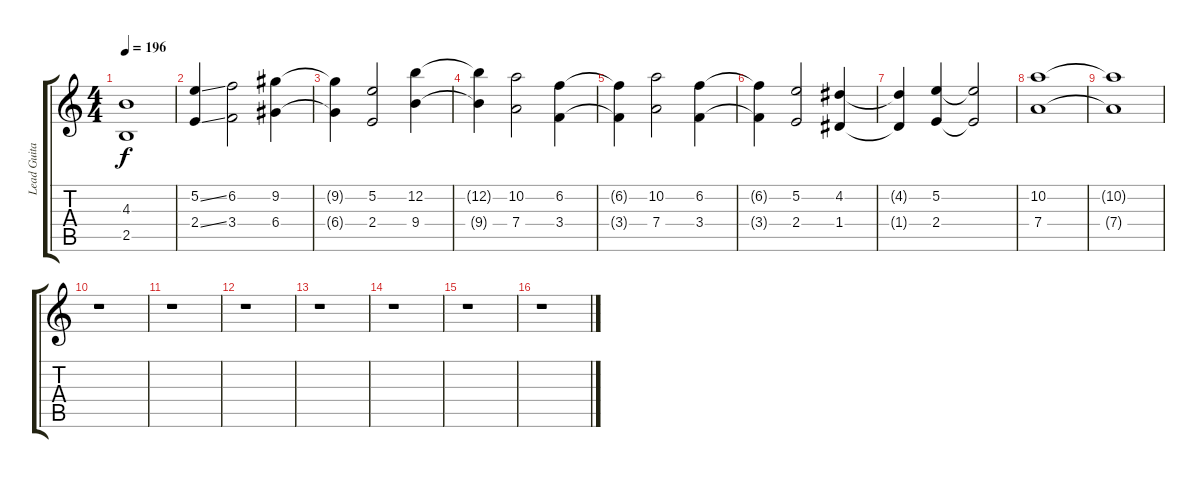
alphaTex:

\track ("Lead Guitar" "Lead Guita") {instrument overdrivenguitar}
\staff {score tabs}
\tuning (E4 B3 G3 D3 A2 E2) {hide}
\ts (4 4)
\tempo 196
\clef g2
\ks c
(4.3{t} 2.5{t}).1{dy f} |
(5.2{ss} 2.4{ss}).4{volume 13 balance 5} (6.2 3.4).2 (9.2 6.4).4 |
(9.2{t} 6.4{t}).4 (5.2 2.4).2 (12.2 9.4).4 |
(12.2{t} 9.4{t}).4 (10.2 7.4).2 (6.2 3.4).4 |
(6.2{t} 3.4{t}).4 (10.2 7.4).2 (6.2 3.4).4 |
(6.2{t} 3.4{t}).4 (5.2 2.4).2 (4.2 1.4).4 |
(4.2{t} 1.4{t}).4 (5.2 2.4).4 (5.2{t} 2.4{t}).2 |
(10.2 7.4).1 |
(10.2{t} 7.4{t}).1 |
r.1 |
r.1 |
r.1 |
r.1 |
r.1 |
r.1 |
r.1
